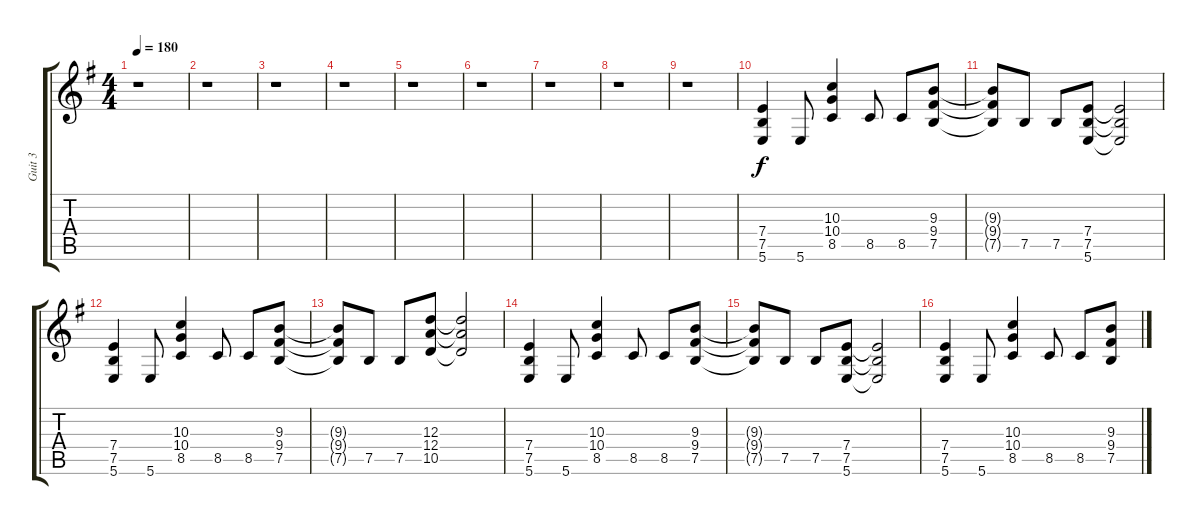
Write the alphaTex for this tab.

\track ("Guit 3" "Guit 3") {instrument distortionguitar}
\staff {score tabs}
\tuning (B3 Gb3 D3 A2 E2 B1) {hide}
\ts (4 4)
\tempo 180
\clef g2
\ks g
r.1{dy f} |
r.1 |
r.1 |
r.1 |
r.1 |
r.1 |
r.1 |
r.1 |
r.1 |
(7.4 7.5 5.6).4 5.6.8 (10.3 10.4 8.5).4 8.5.8 8.5.8 (9.3 9.4 7.5).8 |
(9.3{t} 9.4{t} 7.5{t}).8 7.5.8 7.5.8 (7.4 7.5 5.6).8 (7.4{t} 7.5{t} 5.6{t}).2 |
(7.4 7.5 5.6).4 5.6.8 (10.3 10.4 8.5).4 8.5.8 8.5.8 (9.3 9.4 7.5).8 |
(9.3{t} 9.4{t} 7.5{t}).8 7.5.8 7.5.8 (12.3 12.4 10.5).8 (12.3{t} 12.4{t} 10.5{t}).2 |
(7.4 7.5 5.6).4 5.6.8 (10.3 10.4 8.5).4 8.5.8 8.5.8 (9.3 9.4 7.5).8 |
(9.3{t} 9.4{t} 7.5{t}).8 7.5.8 7.5.8 (7.4 7.5 5.6).8 (7.4{t} 7.5{t} 5.6{t}).2 |
(7.4 7.5 5.6).4 5.6.8 (10.3 10.4 8.5).4 8.5.8 8.5.8 (9.3 9.4 7.5).8
